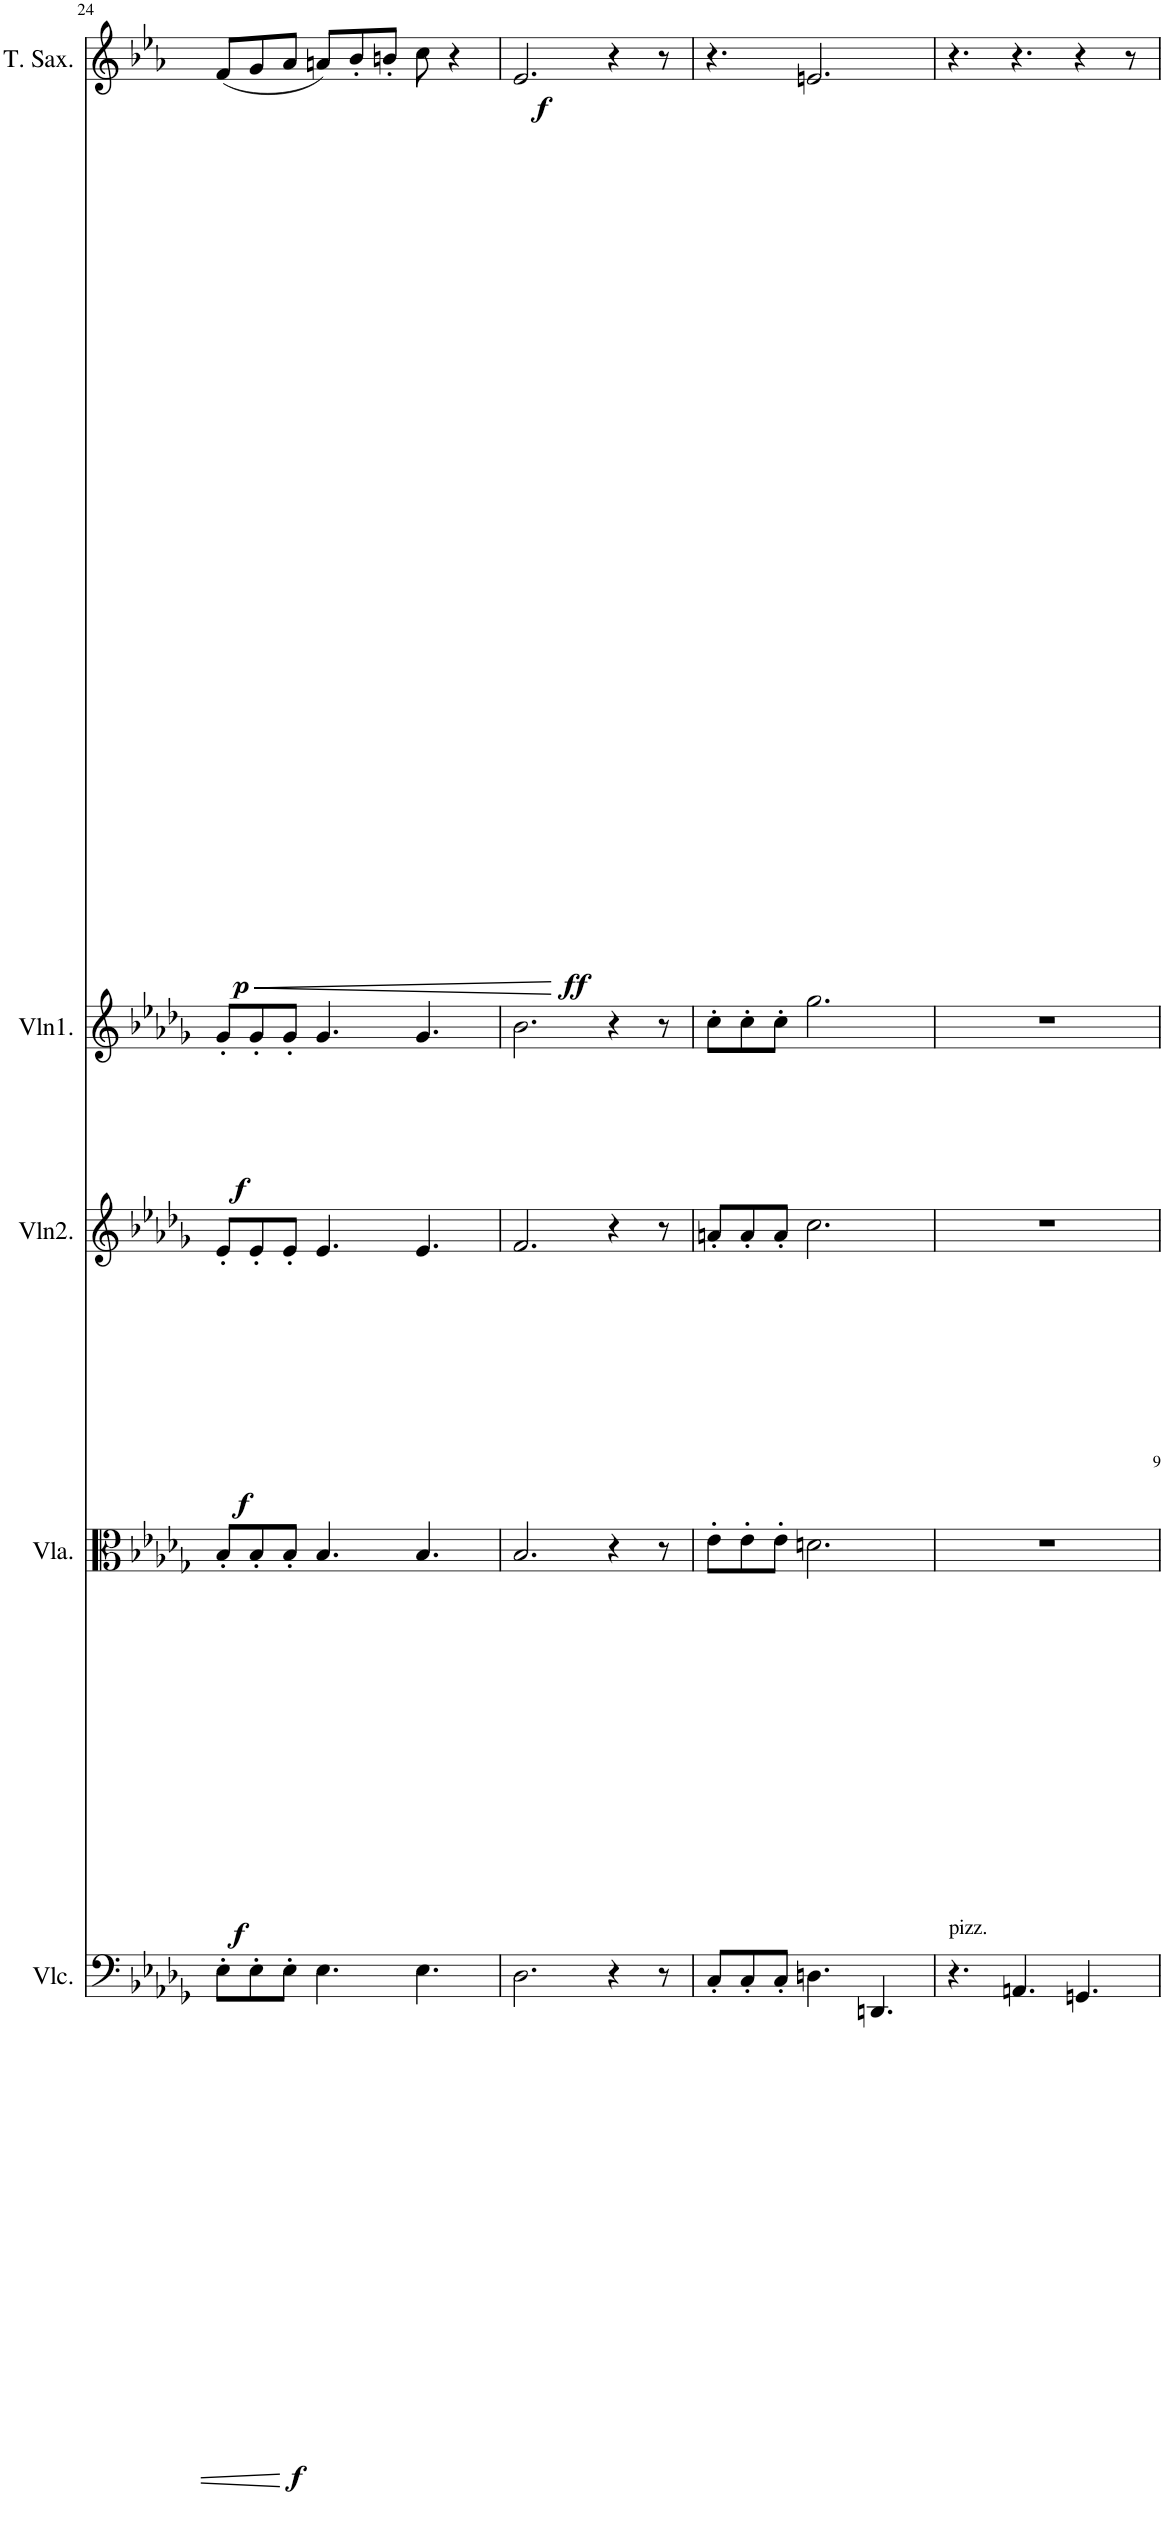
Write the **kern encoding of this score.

**kern	**dynam	**kern	**dynam	**kern	**dynam	**kern	**dynam	**kern	**dynam
*part5	*part5	*part4	*part4	*part3	*part3	*part2	*part2	*part1	*part1
*staff5	*staff5	*staff4	*staff4	*staff3	*staff3	*staff2	*staff2	*staff1	*staff1
*I"Cello	*	*I"Viola	*	*I"Violin2	*	*I"Violin1	*	*I"Tenor Sax	*
*	*	*I'Vla.	*	*I'Vln2.	*	*I'Vln1.	*	*I'T. Sax.	*
!!LO:PB:g=z
*clefF4	*	*clefC3	*	*clefG2	*	*clefG2	*	*clefG2	*
*	*	*	*	*	*	*	*	*Trd8c14	*
*k[b-e-a-d-g-]	*	*k[b-e-a-d-g-]	*	*k[b-e-a-d-g-]	*	*k[b-e-a-d-g-]	*	*k[b-e-a-]	*
*M9/8	*	*M9/8	*	*M9/8	*	*	*	*M9/8	*
=24	=24	=24	=24	=24	=24	=24	=24	=24	=24
!	!	!	!LO:DY:b	!	!LO:DY:b	!	!LO:DY:b	!	!LO:HP:b
!	!	!	!	!	!	!	!	!	!LO:DY:n=1:b
8E-'\L	.	8B-'/L	f	8e-'/L	f	8g-'/L	f	(8f/L	< p
!	!LO:DY:b	!	!	!	!	!	!	!	!
8E-'\	f	8B-'/	.	8e-'/	.	8g-'/	.	8g/	.
8E-'\J	.	8B-'/J	.	8e-'/J	.	8g-'/J	.	8a-/J	.
4.E-\	.	4.B-/	.	4.e-/	.	4.g-/	.	8an/L)	.
.	.	.	.	.	.	.	.	8b-'/	.
.	.	.	.	.	.	.	.	8bn'/J	.
!	!	!	!	!	!	!	!	!	!LO:DY:n=2:b
4.E-\	.	4.B-/	.	4.e-/	.	[4g-/	.	8cc\	[ ff
.	.	.	.	.	.	.	.	4r	.
.	.	.	.	.	.	8ryy	.	.	.
=25	=25	=25	=25	=25	=25	=25	=25	=25	=25
!	!	!	!	!	!	!	!	!	!LO:DY:b
2.D-\	.	2.B-/	.	2.f/	.	2.b-\	.	2.e-/	f
4r	.	4r	.	4r	.	8g-/]	.	4r	.
.	.	.	.	.	.	4r	.	.	.
8r	.	8r	.	8r	.	.	.	8r	.
8ryy	.	8ryy	.	8ryy	.	8r	.	8ryy	.
=26	=26	=26	=26	=26	=26	=26	=26	=26	=26
8C'/L	.	8e-'\L	.	8an'/L	.	8cc'\L	.	4.r	.
8C'/	.	8e-'\	.	8a'/	.	8cc'\	.	.	.
8C'/J	.	8e-'\J	.	8a'/J	.	8cc'\J	.	.	.
4.Dn\	.	2.dn\	.	2.cc\	.	[8%5gg-\	.	2.en/	.
4.DDn/	.	.	.	.	.	.	.	.	.
.	.	.	.	.	.	8ryy	.	.	.
=27	=27	=27	=27	=27	=27	=27	=27	=27	=27
!LO:TX:a:t=pizz.	!	!	!	!	!	!	!	!	!
4.r	.	8%9r	.	8%9r	.	1r	.	4.r	.
!	!LO:DY:b	!	!	!	!	!	!	!	!
4.AAn/	mf	.	.	.	.	.	.	4.r	.
4.GGn/	.	.	.	.	.	.	.	4r	.
.	.	.	.	.	.	8gg-\]	.	8r	.
=	=	=	=	=	=	=	=	=	=
*-	*-	*-	*-	*-	*-	*-	*-	*-	*-
